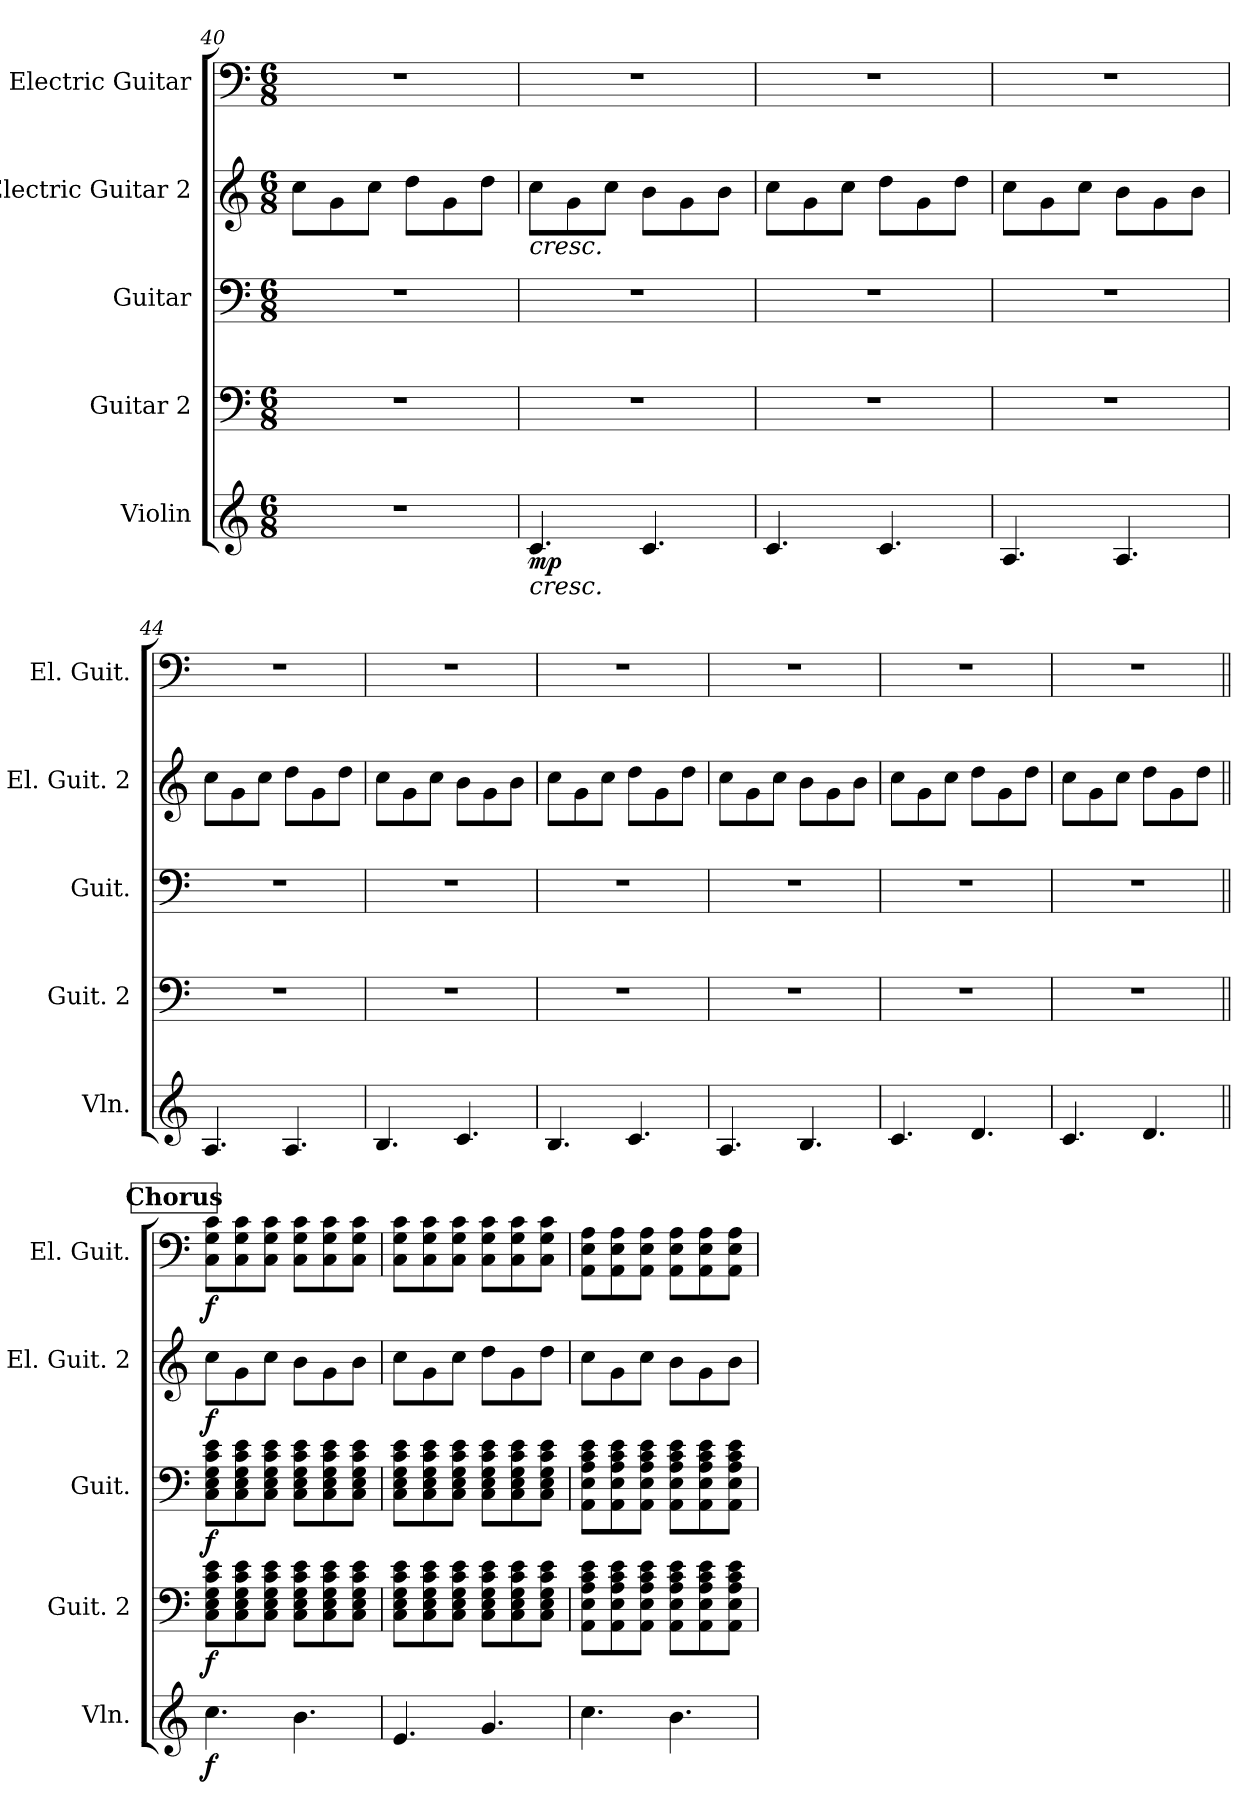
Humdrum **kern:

**kern	**dynam	**kern	**dynam	**kern	**dynam	**kern	**dynam	**kern	**dynam
*part5	*part5	*part4	*part4	*part3	*part3	*part2	*part2	*part1	*part1
*staff5	*staff5	*staff4	*staff4	*staff3	*staff3	*staff2	*staff2	*staff1	*staff1
*I"Violin	*	*I"Guitar 2	*	*I"Guitar	*	*I"Electric Guitar 2	*	*I"Electric Guitar	*
*I'Vln.	*	*I'Guit. 2	*	*I'Guit.	*	*I'El. Guit. 2	*	*I'El. Guit.	*
*clefG2	*	*	*	*	*	*	*	*	*
*k[]	*	*k[]	*	*k[]	*	*k[]	*	*k[]	*
*M6/8	*	*M6/8	*	*M6/8	*	*M6/8	*	*M6/8	*
=40	=40	=40	=40	=40	=40	=40	=40	=40	=40
2.r	.	2.r	.	2.r	.	8cc\L	.	2.r	.
.	.	.	.	.	.	8g\	.	.	.
.	.	.	.	.	.	8cc\J	.	.	.
.	.	.	.	.	.	8dd\L	.	.	.
.	.	.	.	.	.	8g\	.	.	.
.	.	.	.	.	.	8dd\J	.	.	.
=41	=41	=41	=41	=41	=41	=41	=41	=41	=41
!	!	!	!	!	!	!LO:TX:b:i:t=cresc.	!	!	!
!LO:TX:b:i:t=cresc.	!	!	!	!	!	!	!	!	!
!	!LO:DY:b	!	!	!	!	!	!	!	!
4.c/	mp	2.r	.	2.r	.	8cc\L	.	2.r	.
.	.	.	.	.	.	8g\	.	.	.
.	.	.	.	.	.	8cc\J	.	.	.
4.c/	.	.	.	.	.	8b\L	.	.	.
.	.	.	.	.	.	8g\	.	.	.
.	.	.	.	.	.	8b\J	.	.	.
=42	=42	=42	=42	=42	=42	=42	=42	=42	=42
4.c/	.	2.r	.	2.r	.	8cc\L	.	2.r	.
.	.	.	.	.	.	8g\	.	.	.
.	.	.	.	.	.	8cc\J	.	.	.
4.c/	.	.	.	.	.	8dd\L	.	.	.
.	.	.	.	.	.	8g\	.	.	.
.	.	.	.	.	.	8dd\J	.	.	.
!!LO:PB:g=z
=43	=43	=43	=43	=43	=43	=43	=43	=43	=43
4.A/	.	2.r	.	2.r	.	8cc\L	.	2.r	.
.	.	.	.	.	.	8g\	.	.	.
.	.	.	.	.	.	8cc\J	.	.	.
4.A/	.	.	.	.	.	8b\L	.	.	.
.	.	.	.	.	.	8g\	.	.	.
.	.	.	.	.	.	8b\J	.	.	.
=44	=44	=44	=44	=44	=44	=44	=44	=44	=44
4.A/	.	2.r	.	2.r	.	8cc\L	.	2.r	.
.	.	.	.	.	.	8g\	.	.	.
.	.	.	.	.	.	8cc\J	.	.	.
4.A/	.	.	.	.	.	8dd\L	.	.	.
.	.	.	.	.	.	8g\	.	.	.
.	.	.	.	.	.	8dd\J	.	.	.
=45	=45	=45	=45	=45	=45	=45	=45	=45	=45
4.B/	.	2.r	.	2.r	.	8cc\L	.	2.r	.
.	.	.	.	.	.	8g\	.	.	.
.	.	.	.	.	.	8cc\J	.	.	.
4.c/	.	.	.	.	.	8b\L	.	.	.
.	.	.	.	.	.	8g\	.	.	.
.	.	.	.	.	.	8b\J	.	.	.
=46	=46	=46	=46	=46	=46	=46	=46	=46	=46
4.B/	.	2.r	.	2.r	.	8cc\L	.	2.r	.
.	.	.	.	.	.	8g\	.	.	.
.	.	.	.	.	.	8cc\J	.	.	.
4.c/	.	.	.	.	.	8dd\L	.	.	.
.	.	.	.	.	.	8g\	.	.	.
.	.	.	.	.	.	8dd\J	.	.	.
=47	=47	=47	=47	=47	=47	=47	=47	=47	=47
4.A/	.	2.r	.	2.r	.	8cc\L	.	2.r	.
.	.	.	.	.	.	8g\	.	.	.
.	.	.	.	.	.	8cc\J	.	.	.
4.B/	.	.	.	.	.	8b\L	.	.	.
.	.	.	.	.	.	8g\	.	.	.
.	.	.	.	.	.	8b\J	.	.	.
!!LO:PB:g=z
=48	=48	=48	=48	=48	=48	=48	=48	=48	=48
4.c/	.	2.r	.	2.r	.	8cc\L	.	2.r	.
.	.	.	.	.	.	8g\	.	.	.
.	.	.	.	.	.	8cc\J	.	.	.
4.d/	.	.	.	.	.	8dd\L	.	.	.
.	.	.	.	.	.	8g\	.	.	.
.	.	.	.	.	.	8dd\J	.	.	.
=49	=49	=49	=49	=49	=49	=49	=49	=49	=49
4.c/	.	2.r	.	2.r	.	8cc\L	.	2.r	.
.	.	.	.	.	.	8g\	.	.	.
.	.	.	.	.	.	8cc\J	.	.	.
4.d/	.	.	.	.	.	8dd\L	.	.	.
.	.	.	.	.	.	8g\	.	.	.
.	.	.	.	.	.	8dd\J	.	.	.
!!LO:REH:place=s1:a:B:fs=14:t=Chorus
=50||	=50||	=50||	=50||	=50||	=50||	=50||	=50||	=50||	=50||
!	!LO:DY:b	!	!LO:DY:b	!	!LO:DY:b	!	!LO:DY:b	!	!LO:DY:b
4.cc\	f	8C\ 8E\ 8G\ 8c\ 8e\L	f	8C\ 8E\ 8G\ 8c\ 8e\L	f	8cc\L	f	8C\ 8G\ 8c\L	f
.	.	8C\ 8E\ 8G\ 8c\ 8e\	.	8C\ 8E\ 8G\ 8c\ 8e\	.	8g\	.	8C\ 8G\ 8c\	.
.	.	8C\ 8E\ 8G\ 8c\ 8e\J	.	8C\ 8E\ 8G\ 8c\ 8e\J	.	8cc\J	.	8C\ 8G\ 8c\J	.
4.b\	.	8C\ 8E\ 8G\ 8c\ 8e\L	.	8C\ 8E\ 8G\ 8c\ 8e\L	.	8b\L	.	8C\ 8G\ 8c\L	.
.	.	8C\ 8E\ 8G\ 8c\ 8e\	.	8C\ 8E\ 8G\ 8c\ 8e\	.	8g\	.	8C\ 8G\ 8c\	.
.	.	8C\ 8E\ 8G\ 8c\ 8e\J	.	8C\ 8E\ 8G\ 8c\ 8e\J	.	8b\J	.	8C\ 8G\ 8c\J	.
=51	=51	=51	=51	=51	=51	=51	=51	=51	=51
4.e/	.	8C\ 8E\ 8G\ 8c\ 8e\L	.	8C\ 8E\ 8G\ 8c\ 8e\L	.	8cc\L	.	8C\ 8G\ 8c\L	.
.	.	8C\ 8E\ 8G\ 8c\ 8e\	.	8C\ 8E\ 8G\ 8c\ 8e\	.	8g\	.	8C\ 8G\ 8c\	.
.	.	8C\ 8E\ 8G\ 8c\ 8e\J	.	8C\ 8E\ 8G\ 8c\ 8e\J	.	8cc\J	.	8C\ 8G\ 8c\J	.
4.g/	.	8C\ 8E\ 8G\ 8c\ 8e\L	.	8C\ 8E\ 8G\ 8c\ 8e\L	.	8dd\L	.	8C\ 8G\ 8c\L	.
.	.	8C\ 8E\ 8G\ 8c\ 8e\	.	8C\ 8E\ 8G\ 8c\ 8e\	.	8g\	.	8C\ 8G\ 8c\	.
.	.	8C\ 8E\ 8G\ 8c\ 8e\J	.	8C\ 8E\ 8G\ 8c\ 8e\J	.	8dd\J	.	8C\ 8G\ 8c\J	.
=52	=52	=52	=52	=52	=52	=52	=52	=52	=52
4.cc\	.	8AA\ 8E\ 8A\ 8c\ 8e\L	.	8AA\ 8E\ 8A\ 8c\ 8e\L	.	8cc\L	.	8AA\ 8E\ 8A\L	.
.	.	8AA\ 8E\ 8A\ 8c\ 8e\	.	8AA\ 8E\ 8A\ 8c\ 8e\	.	8g\	.	8AA\ 8E\ 8A\	.
.	.	8AA\ 8E\ 8A\ 8c\ 8e\J	.	8AA\ 8E\ 8A\ 8c\ 8e\J	.	8cc\J	.	8AA\ 8E\ 8A\J	.
4.b\	.	8AA\ 8E\ 8A\ 8c\ 8e\L	.	8AA\ 8E\ 8A\ 8c\ 8e\L	.	8b\L	.	8AA\ 8E\ 8A\L	.
.	.	8AA\ 8E\ 8A\ 8c\ 8e\	.	8AA\ 8E\ 8A\ 8c\ 8e\	.	8g\	.	8AA\ 8E\ 8A\	.
.	.	8AA\ 8E\ 8A\ 8c\ 8e\J	.	8AA\ 8E\ 8A\ 8c\ 8e\J	.	8b\J	.	8AA\ 8E\ 8A\J	.
=	=	=	=	=	=	=	=	=	=
*-	*-	*-	*-	*-	*-	*-	*-	*-	*-
